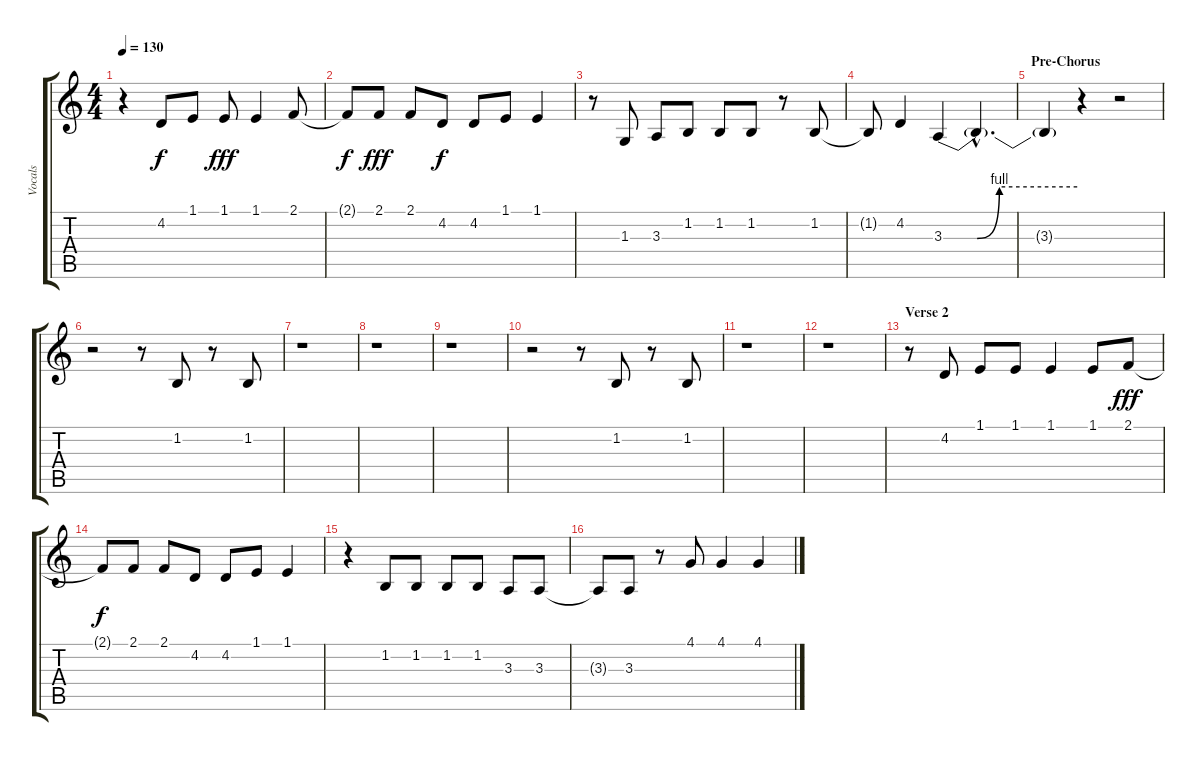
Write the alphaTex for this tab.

\track ("Vocals" "Vocals") {instrument lead2sawtooth}
\staff {score tabs}
\tuning (Eb4 Bb3 Gb3 Db3 Ab2 Eb2) {hide}
\ts (4 4)
\tempo 130
\clef g2
\ks c
r.4{dy f} 4.2.8 1.1.8 1.1.8{dy fff} 1.1.4 2.1.8 |
2.1{t}.8{dy f} 2.1.8{dy fff} 2.1.8 4.2.8{dy f} 4.2.8 1.1.8 1.1.4 |
r.8 1.3.8 3.3.8 1.2.8 1.2.8 1.2.8 r.8 1.2.8 |
1.2{t}.8 4.2.4 3.3{be (custom 0 0 15 0 25 4 60 4)}.4 3.3{hac t}.4{d} |
\section ("" "Pre-Chorus")
3.3{t}.4 r.4 r.2 |
r.2 r.8 1.2.8 r.8 1.2.8 |
r.1 |
r.1 |
r.1 |
r.2 r.8 1.2.8 r.8 1.2.8 |
r.1 |
r.1 |
\section ("" "Verse 2")
r.8 4.2.8 1.1.8 1.1.8 1.1.4 1.1.8 2.1.8{dy fff} |
2.1{t}.8{dy f} 2.1.8 2.1.8 4.2.8 4.2.8 1.1.8 1.1.4 |
r.4 1.2.8 1.2.8 1.2.8 1.2.8 3.3.8 3.3.8 |
3.3{t}.8 3.3.8 r.8 4.1.8 4.1.4 4.1.4
